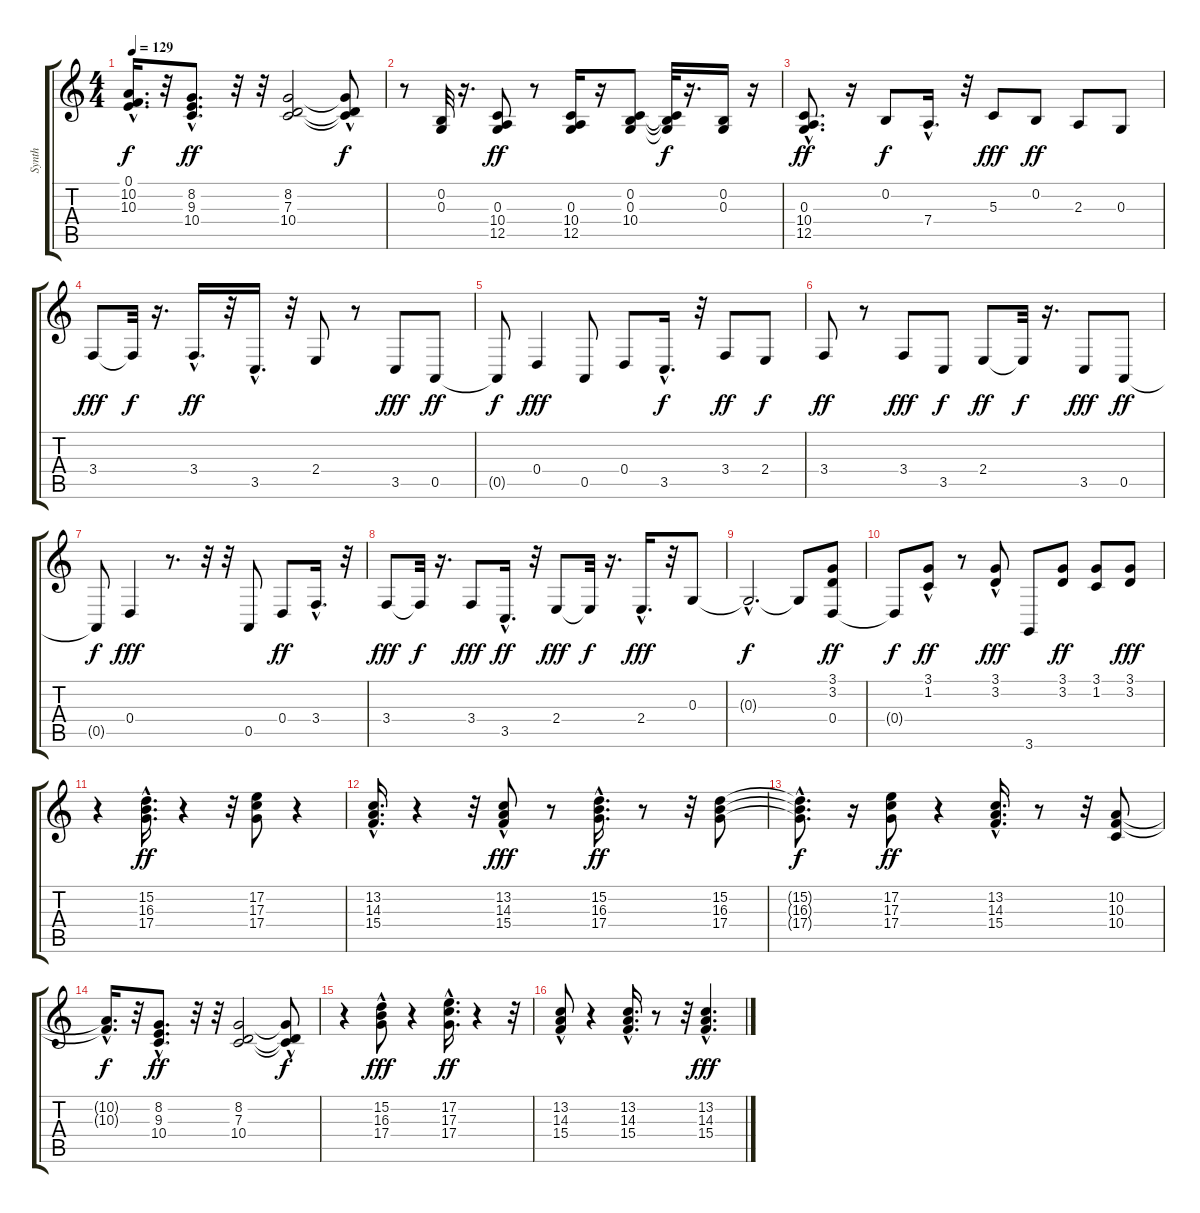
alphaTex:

\track ("Synth" "Synth") {instrument lead2sawtooth}
\staff {score tabs}
\tuning (E4 B3 G3 D3 A2 E2) {hide}
\ts (4 4)
\tempo 129
\clef g2
\ks c
(0.1{hac} 10.2{hac t} 10.3{hac t}).16{d dy f} r.32 (8.2{hac} 9.3{hac} 10.4{hac}).8{d dy ff} r.32 r.32 (8.2 7.3 10.4).2 (8.2{hac t} 7.3{t} 10.4{hac t}).8{dy f} |
r.8 (0.2 0.3).32 r.16{d} (0.3 10.4 12.5).8{dy ff} r.8 (0.3 10.4 12.5).16 r.16 (0.2 0.3 10.4).8 (0.2{t} 0.3{t} 10.4{t}).32{dy f} r.16{d} (0.2 0.3).16 r.16 |
(0.3 10.4 12.5{hac}).8{d dy ff} r.16 0.2.8{dy f} 7.4{hac}.16{d} r.32 5.3.8{dy fff} 0.2.8{dy ff} 2.3.8 0.3.8 |
3.4.8{dy fff} 3.4{t}.32{dy f} r.16{d} 3.4{hac}.16{d dy ff} r.32 3.5{hac}.16{d} r.32 2.4.8 r.8 3.5.8{dy fff} 0.5.8{dy ff} |
0.5{t}.8{dy f} 0.4.4{dy fff} 0.5.8 0.4.8 3.5{hac}.16{d dy f} r.32 3.4.8{dy ff} 2.4.8{dy f} |
3.4.8{dy ff} r.8 3.4.8{dy fff} 3.5.8{dy f} 2.4.8{dy ff} 2.4{t}.32{dy f} r.16{d} 3.5.8{dy fff} 0.5.8{dy ff} |
0.5{t}.8{dy f} 0.4.4{dy fff} r.8{d} r.32 r.32 0.5.8 0.4.8{dy ff} 3.4{hac}.16{d} r.32 |
3.4.8{dy fff} 3.4{t}.32{dy f} r.16{d} 3.4.8{dy fff} 3.5{hac}.16{d dy ff} r.32 2.4.8{dy fff} 2.4{t}.32{dy f} r.16{d} 2.4{hac}.16{d dy fff} r.32 0.3.8 |
0.3{hac t}.2{d dy f} 0.3{t}.8 (3.1 3.2 0.4).8{dy ff} |
0.4{t}.8{dy f} (3.1 1.2{hac}).8{dy ff} r.8 (3.1{hac} 3.2{hac}).8{dy fff} 3.6.8 (3.1 3.2).8{dy ff} (3.1 1.2).8 (3.1 3.2).8{dy fff} |
r.4 (15.2{hac} 16.3{hac} 17.4{hac}).16{d dy ff} r.4 r.32 (17.2 17.3 17.4).8 r.4 |
(13.2{hac} 14.3{hac} 15.4{hac}).16{d} r.4 r.32 (13.2{hac} 14.3 15.4).8{dy fff} r.8 (15.2{hac} 16.3{hac} 17.4{hac}).16{d dy ff} r.8 r.32 (15.2 16.3 17.4).8 |
(15.2{hac t} 16.3{t} 17.4{t}).8{d dy f} r.16 (17.2 17.3 17.4).8{dy ff} r.4 (13.2{hac} 14.3{hac} 15.4{hac}).16{d} r.8 r.32 (10.2 10.3 10.4).8 |
(10.2{hac t} 10.3{hac t}).16{d dy f} r.32 (8.2{hac} 9.3{hac} 10.4{hac}).8{d dy ff} r.32 r.32 (8.2 7.3 10.4).2 (8.2{hac t} 7.3{t} 10.4{hac t}).8{dy f} |
r.4 (15.2{hac} 16.3{hac} 17.4).8{dy fff} r.4 (17.2{hac} 17.3{hac} 17.4{hac}).16{d dy ff} r.4 r.32 |
(13.2{hac} 14.3{hac} 15.4).8 r.4 (13.2{hac} 14.3{hac} 15.4{hac}).16{d} r.8 r.32 (13.2{hac} 14.3{hac} 15.4{hac}).4{d dy fff}
